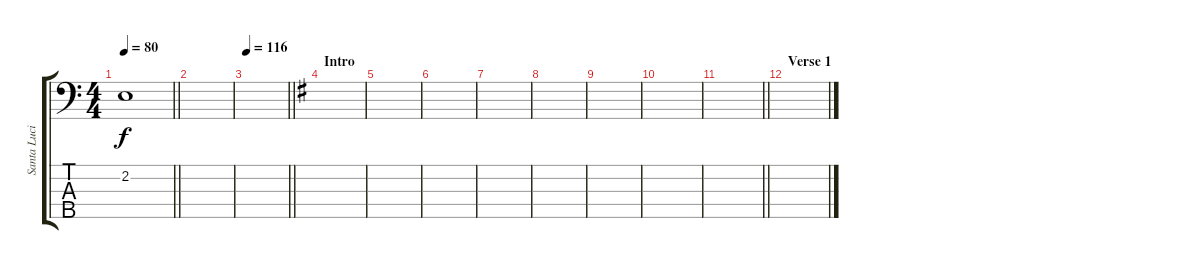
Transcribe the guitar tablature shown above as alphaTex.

\track ("Santa Lucia: аккомпонимент 1" "Santa Luci") {instrument acousticbass}
\staff {score tabs}
\tuning (G2 D2 A1 E1 B0) {hide}
\ts (4 4)
\tempo 80
\clef f4
\barLineRight lightlight
\ks c
2.2{t}.1{dy f} |
|
\tempo 116
\barLineRight lightlight
|
\section ("" "Intro")
\ks eminor
|
|
|
|
|
|
|
\barLineRight lightlight
|
\section ("" "Verse 1")
